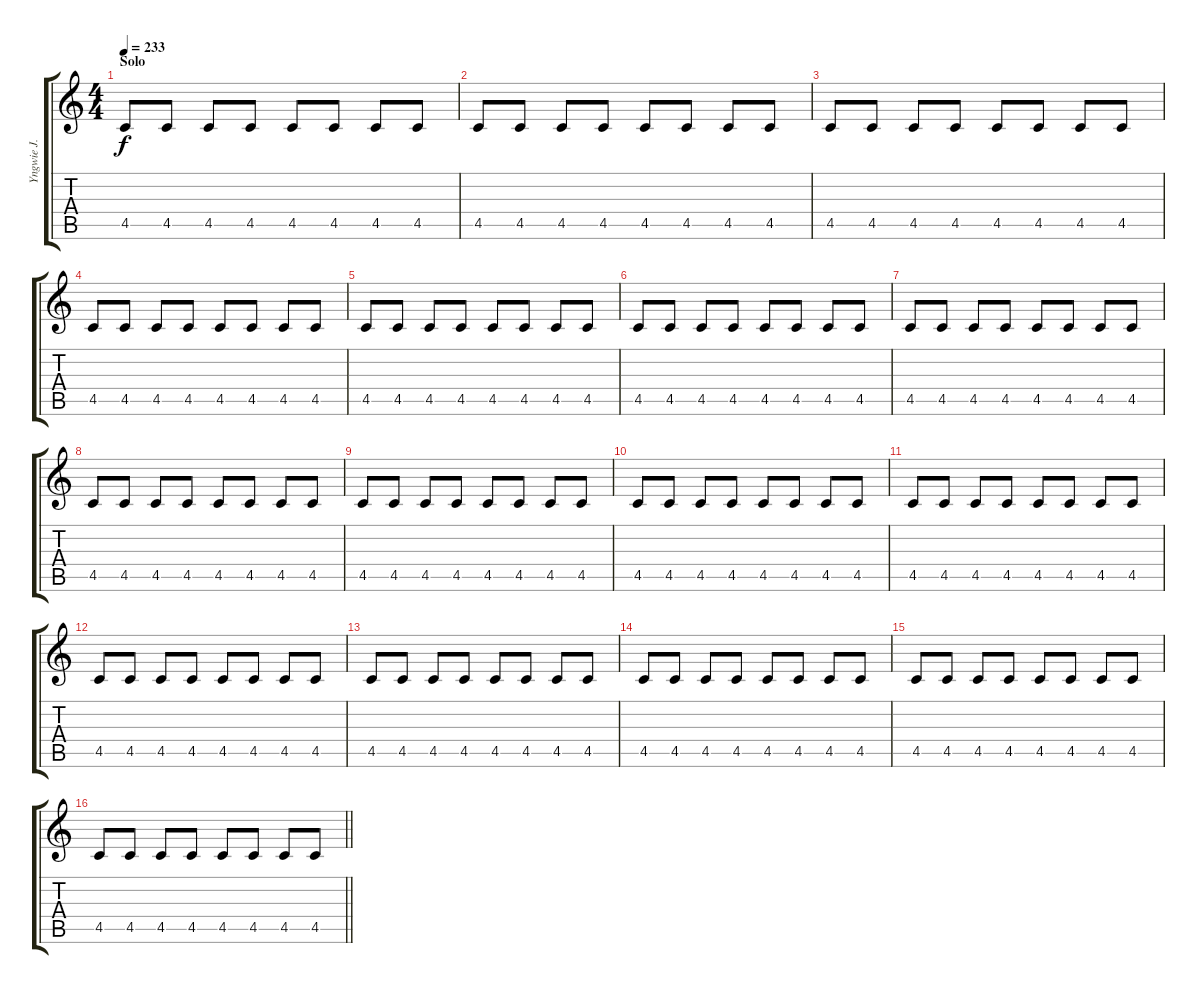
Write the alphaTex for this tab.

\track ("Yngwie J. Malmsteen" "Yngwie J. ") {instrument overdrivenguitar}
\staff {score tabs}
\tuning (Eb4 Bb3 Gb3 Db3 Ab2 Eb2) {hide}
\ts (4 4)
\section ("" "Solo")
\tempo 233
\clef g2
\ks c
4.5.8{dy f} 4.5.8 4.5.8 4.5.8 4.5.8 4.5.8 4.5.8 4.5.8 |
4.5.8 4.5.8 4.5.8 4.5.8 4.5.8 4.5.8 4.5.8 4.5.8 |
4.5.8 4.5.8 4.5.8 4.5.8 4.5.8 4.5.8 4.5.8 4.5.8 |
4.5.8 4.5.8 4.5.8 4.5.8 4.5.8 4.5.8 4.5.8 4.5.8 |
4.5.8 4.5.8 4.5.8 4.5.8 4.5.8 4.5.8 4.5.8 4.5.8 |
4.5.8 4.5.8 4.5.8 4.5.8 4.5.8 4.5.8 4.5.8 4.5.8 |
4.5.8 4.5.8 4.5.8 4.5.8 4.5.8 4.5.8 4.5.8 4.5.8 |
4.5.8 4.5.8 4.5.8 4.5.8 4.5.8 4.5.8 4.5.8 4.5.8 |
4.5.8 4.5.8 4.5.8 4.5.8 4.5.8 4.5.8 4.5.8 4.5.8 |
4.5.8 4.5.8 4.5.8 4.5.8 4.5.8 4.5.8 4.5.8 4.5.8 |
4.5.8 4.5.8 4.5.8 4.5.8 4.5.8 4.5.8 4.5.8 4.5.8 |
4.5.8 4.5.8 4.5.8 4.5.8 4.5.8 4.5.8 4.5.8 4.5.8 |
4.5.8 4.5.8 4.5.8 4.5.8 4.5.8 4.5.8 4.5.8 4.5.8 |
4.5.8 4.5.8 4.5.8 4.5.8 4.5.8 4.5.8 4.5.8 4.5.8 |
4.5.8 4.5.8 4.5.8 4.5.8 4.5.8 4.5.8 4.5.8 4.5.8 |
\barLineRight lightlight
4.5.8 4.5.8 4.5.8 4.5.8 4.5.8 4.5.8 4.5.8 4.5.8
